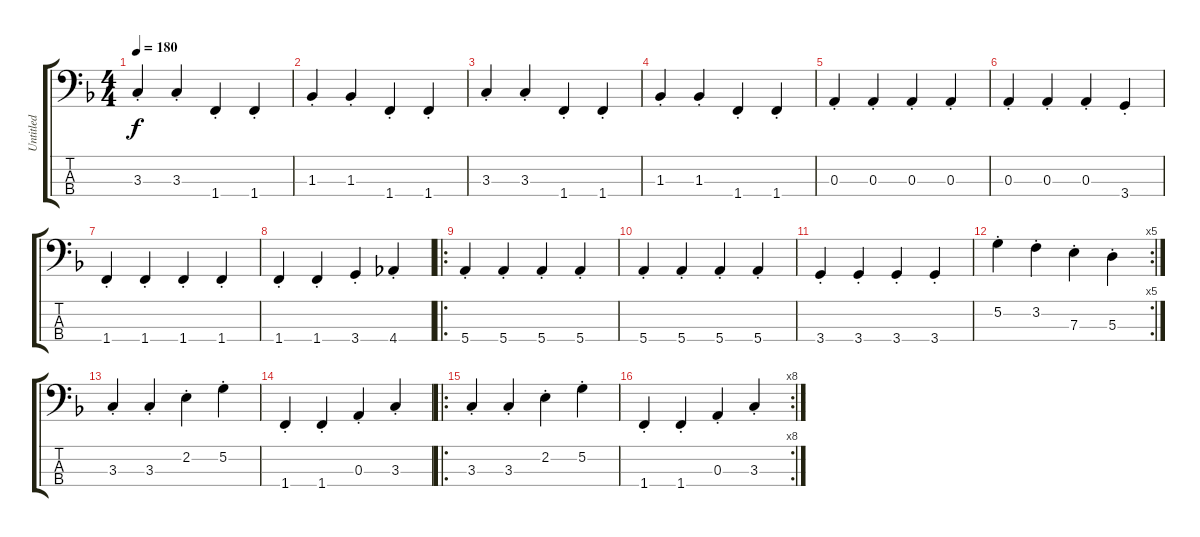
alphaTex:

\track ("Untitled" "Untitled") {instrument electricbassfinger}
\staff {score tabs}
\tuning (G2 D2 A1 E1) {hide}
\ts (4 4)
\tempo 180
\clef f4
\ks f
3.3{st}.4{dy f instrument electricbassfinger} 3.3{st}.4 1.4{st}.4 1.4{st}.4 |
1.3{st}.4 1.3{st}.4 1.4{st}.4 1.4{st}.4 |
3.3{st}.4 3.3{st}.4 1.4{st}.4 1.4{st}.4 |
1.3{st}.4 1.3{st}.4 1.4{st}.4 1.4{st}.4 |
0.3{st}.4 0.3{st}.4 0.3{st}.4 0.3{st}.4 |
0.3{st}.4 0.3{st}.4 0.3{st}.4 3.4{st}.4 |
1.4{st}.4 1.4{st}.4 1.4{st}.4 1.4{st}.4 |
1.4{st}.4 1.4{st}.4 3.4{st}.4 4.4{st}.4 |
\ro
5.4{st}.4 5.4{st}.4 5.4{st}.4 5.4{st}.4 |
5.4{st}.4 5.4{st}.4 5.4{st}.4 5.4{st}.4 |
3.4{st}.4 3.4{st}.4 3.4{st}.4 3.4{st}.4 |
\rc 5
5.2{st}.4 3.2{st}.4 7.3{st}.4 5.3{st}.4 |
3.3{st}.4 3.3{st}.4 2.2{st}.4 5.2{st}.4 |
1.4{st}.4 1.4{st}.4 0.3{st}.4 3.3{st}.4 |
\ro
3.3{st}.4 3.3{st}.4 2.2{st}.4 5.2{st}.4 |
\rc 8
1.4{st}.4 1.4{st}.4 0.3{st}.4 3.3{st}.4
